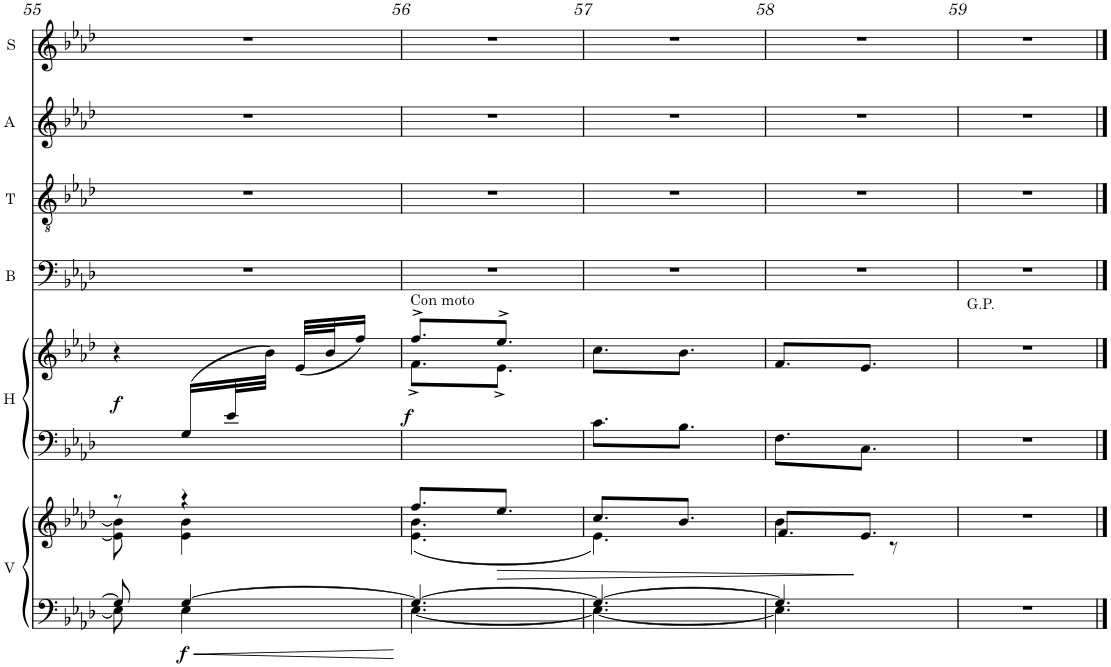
**kern	**kern	**dynam	**kern	**kern	**dynam	**kern	**kern	**kern	**kern
*part6	*part6	*part6	*part5	*part5	*part5	*part4	*part3	*part2	*part1
*staff8	*staff7	*staff7/8	*staff6	*staff5	*staff5/6	*staff4	*staff3	*staff2	*staff1
*I"Varhany	*	*	*I"Harfa	*	*	*I"B	*I"T	*I"A	*I"S
*I'V	*	*	*I'H	*	*	*I'B	*I'T	*I'A	*I'S
!!LO:PB:g=z
*clefF4	*clefG2	*	*clefF4	*clefG2	*	*clefF4	*clefGv2	*clefG2	*clefG2
*k[b-e-a-d-]	*k[b-e-a-d-]	*	*k[b-e-a-d-]	*k[b-e-a-d-]	*	*k[b-e-a-d-]	*k[b-e-a-d-]	*k[b-e-a-d-]	*k[b-e-a-d-]
*M3/8	*M3/8	*	*M3/8	*M3/8	*	*M3/8	*M3/8	*M3/8	*M3/8
=55	=55	=55	=55	=55	=55	=55	=55	=55	=55
*^	*^	*	*^	*^	*	*	*	*	*
!	!	!	!	!	!	!	!	!	!LO:DY:b	!	!	!	!
8G/]	8E-\]	8r	8e-\] 8b-\]	.	4.ryy	8ryy	4r	8..ryy	f	4.r	4.r	4.r	4.r
!	!	!	!	!LO:DY:b=2	!	!	!	!	!	!	!	!	!
[>4G/	4E-\	4r	4e-\ 4b-\	f	.	(16G/LL	.	.	.	.	.	.	.
.	.	.	.	.	.	32e-/L	.	.	.	.	.	.	.
.	.	.	.	.	.	8ryy	.	32b-\JJJ)	.	.	.	.	.
.	.	.	.	.	.	.	(32e-/LLL	8ryy	.	.	.	.	.
.	.	.	.	.	.	.	32b-/J	.	.	.	.	.	.
.	.	.	.	.	.	.	16ff/JJ)	.	.	.	.	.	.
.	.	.	.	.	.	32ryy	.	.	.	.	.	.	.
=56	=56	=56	=56	=56	=56	=56	=56	=56	=56	=56	=56	=56	=56
!	!	!	!	!	!	!	!LO:TX:a:t=Con moto	!	!	!	!	!	!
!	!	!	!	!	!	!	!	!	!LO:DY:b	!	!	!	!
*	*	*	*	*	*v	*v	*	*	*	*	*	*	*
4.G/_	[<4.E-\	8.ff/L	(<4.e-\ 4.b-\	.	4.ryy	8.ff^/L	8.f^\L	f	4.r	4.r	4.r	4.r
!	!	!	!	!LO:HP:b	!	!	!	!	!	!	!	!
.	.	8.ee-/J	.	>	.	8.ee-^/J	8.e-^\J	.	.	.	.	.
*	*	*	*	*	*	*v	*v	*	*	*	*	*
=57	=57	=57	=57	=57	=57	=57	=57	=57	=57	=57	=57
4.G/_	4.E-\_	8.cc/L	4.e-\)	.	8.c\L	8.cc\L	.	4.r	4.r	4.r	4.r
.	.	8.b-/J	.	.	8.B-\J	8.b-\J	.	.	.	.	.
=58	=58	=58	=58	=58	=58	=58	=58	=58	=58	=58	=58
4.G/]	4.E-\]	8.f/L	4b-\	.	8.F\L	8.f/L	.	4.r	4.r	4.r	4.r
.	.	8.e-/J	.	]	8.C\J	8.e-/J	.	.	.	.	.
.	.	.	8r	.	.	.	.	.	.	.	.
*v	*v	*	*	*	*	*	*	*	*	*	*
=59	=59	=59	=59	=59	=59	=59	=59	=59	=59	=59
!	!	!	!	!	!LO:TX:a:t=G.P.	!	!	!	!	!
*	*v	*v	*	*	*	*	*	*	*	*
4.r	4.r	.	4.r	4.r	.	4.r	4.r	4.r	4.r
==	==	==	==	==	==	==	==	==	==
*-	*-	*-	*-	*-	*-	*-	*-	*-	*-
